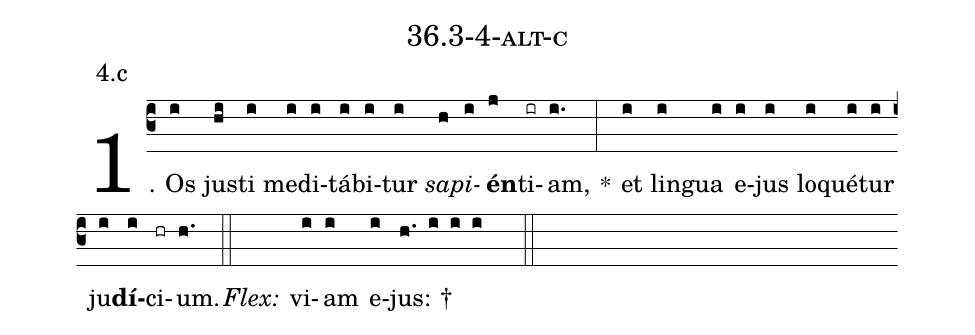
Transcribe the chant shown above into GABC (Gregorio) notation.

name: 36.3-4-alt-c;
annotation: 4.c;
%%
(c3)1. Os(i) jus(hi)ti(i) me(i)di(i)tá(i)bi(i)tur(i) <i>sa</i>(h)<i>pi</i>(i)<b>én</b>(j)ti(ir)am,(i.) *(:) et(i) lin(i)gua(i) e(i)jus(i) lo(i)qué(i)tur(i) ju(i)<b>dí</b>(i)ci(hr)um.(h.) (::)
<i>Flex:</i>()  vi(i)am(i) e(i)jus: †(h. i i i  ::)

%E(i) u(i) o(i) u(i) a(i) e.(h.) (::)
